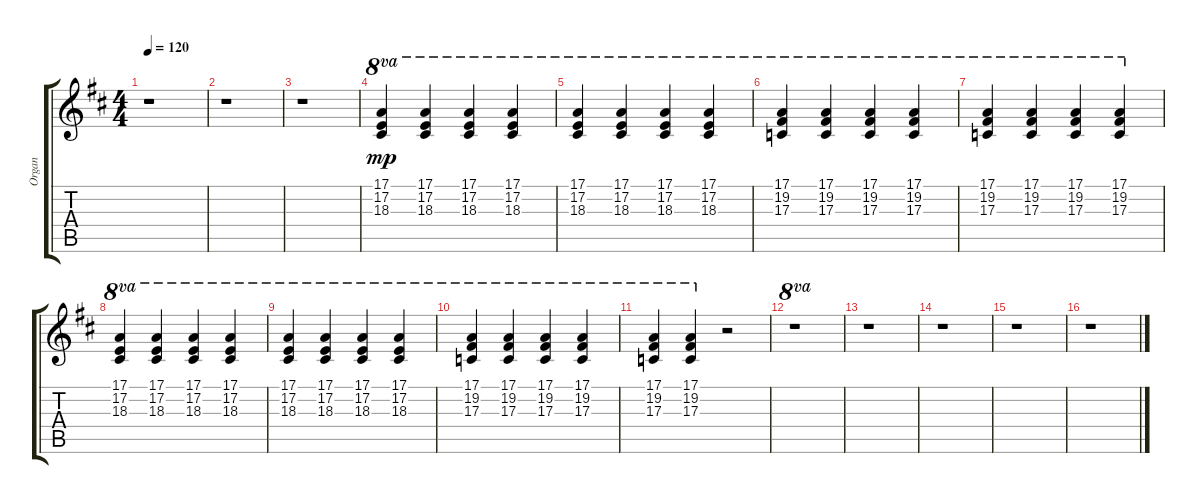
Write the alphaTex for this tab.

\track ("Organ" "Organ") {instrument rockorgan}
\staff {score tabs}
\tuning (E4 B3 G3 D3 A2 E2) {hide}
\ts (4 4)
\tempo 120
\clef g2
\ks d
r.1{dy mp} |
r.1 |
r.1 |
(17.1 17.2 18.3).4{ot 8va} (17.1 17.2 18.3).4{ot 8va} (17.1 17.2 18.3).4{ot 8va} (17.1 17.2 18.3).4{ot 8va} |
(17.1 17.2 18.3).4{ot 8va} (17.1 17.2 18.3).4{ot 8va} (17.1 17.2 18.3).4{ot 8va} (17.1 17.2 18.3).4{ot 8va} |
(17.1 19.2 17.3).4{ot 8va} (17.1 19.2 17.3).4{ot 8va} (17.1 19.2 17.3).4{ot 8va} (17.1 19.2 17.3).4{ot 8va} |
(17.1 19.2 17.3).4{ot 8va} (17.1 19.2 17.3).4{ot 8va} (17.1 19.2 17.3).4{ot 8va} (17.1 19.2 17.3).4{ot 8va} |
(17.1 17.2 18.3).4{ot 8va} (17.1 17.2 18.3).4{ot 8va} (17.1 17.2 18.3).4{ot 8va} (17.1 17.2 18.3).4{ot 8va} |
(17.1 17.2 18.3).4{ot 8va} (17.1 17.2 18.3).4{ot 8va} (17.1 17.2 18.3).4{ot 8va} (17.1 17.2 18.3).4{ot 8va} |
(17.1 19.2 17.3).4{ot 8va} (17.1 19.2 17.3).4{ot 8va} (17.1 19.2 17.3).4{ot 8va} (17.1 19.2 17.3).4{ot 8va} |
(17.1 19.2 17.3).4{ot 8va} (17.1 19.2 17.3).4{ot 8va} r.2 |
r.1{ot 8va} |
r.1 |
r.1 |
r.1 |
r.1
